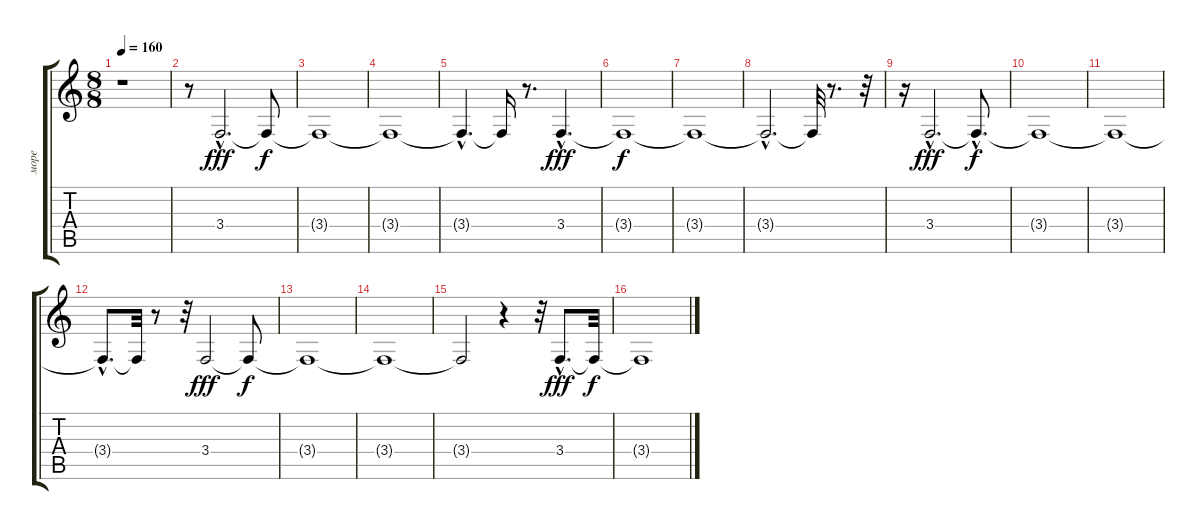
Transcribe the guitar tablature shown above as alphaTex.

\track ("море" "море") {instrument seashore}
\staff {score tabs}
\tuning (E4 B3 G3 D3 A2 E2) {hide}
\ts (8 8)
\tempo 160
\clef g2
\ks c
r.1{dy fff instrument seashore} |
r.8 3.4{hac}.2{d} 3.4{t}.8{dy f} |
3.4{t}.1 |
3.4{t}.1 |
3.4{hac t}.4{d} 3.4{t}.16 r.8{d} 3.4{hac}.4{d dy fff} |
3.4{t}.1{dy f} |
3.4{t}.1 |
3.4{hac t}.2{d} 3.4{t}.32 r.8{d} r.32 |
r.16 3.4{hac}.2{d dy fff} 3.4{hac t}.8{d dy f} |
3.4{t}.1 |
3.4{t}.1 |
3.4{hac t}.8{d} 3.4{t}.32 r.8 r.32 3.4.2{dy fff} 3.4{t}.8{dy f} |
3.4{t}.1 |
3.4{t}.1 |
3.4{t}.2 r.4 r.32 3.4{hac}.8{d dy fff} 3.4{t}.32{dy f} |
3.4{t}.1
